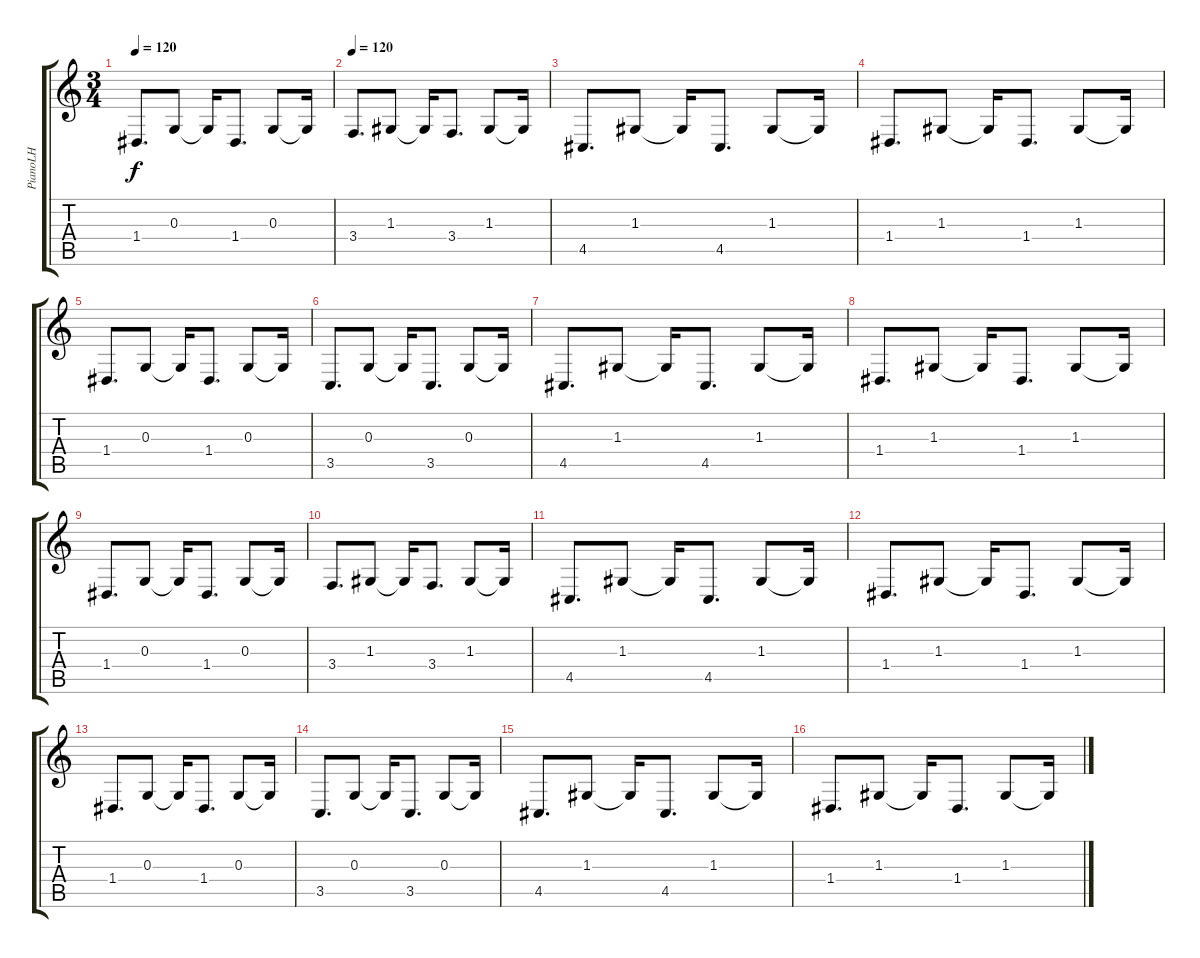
\track ("PianoLH" "PianoLH") {instrument electricgrandpiano}
\staff {score tabs}
\tuning (E4 B3 G3 D3 A2 Eb2) {hide}
\ts (3 4)
\tempo 120
\clef g2
\ks c
1.4.8{d dy f} 0.3.8 0.3{t}.16 1.4.8{d} 0.3.8 0.3{t}.16 |
\tempo 120
3.4.8{d} 1.3.8 1.3{t}.16 3.4.8{d} 1.3.8 1.3{t}.16 |
4.5.8{d} 1.3.8 1.3{t}.16 4.5.8{d} 1.3.8 1.3{t}.16 |
1.4.8{d} 1.3.8 1.3{t}.16 1.4.8{d} 1.3.8 1.3{t}.16 |
1.4.8{d} 0.3.8 0.3{t}.16 1.4.8{d} 0.3.8 0.3{t}.16 |
3.5.8{d} 0.3.8 0.3{t}.16 3.5.8{d} 0.3.8 0.3{t}.16 |
4.5.8{d} 1.3.8 1.3{t}.16 4.5.8{d} 1.3.8 1.3{t}.16 |
1.4.8{d} 1.3.8 1.3{t}.16 1.4.8{d} 1.3.8 1.3{t}.16 |
1.4.8{d} 0.3.8 0.3{t}.16 1.4.8{d} 0.3.8 0.3{t}.16 |
3.4.8{d} 1.3.8 1.3{t}.16 3.4.8{d} 1.3.8 1.3{t}.16 |
4.5.8{d} 1.3.8 1.3{t}.16 4.5.8{d} 1.3.8 1.3{t}.16 |
1.4.8{d} 1.3.8 1.3{t}.16 1.4.8{d} 1.3.8 1.3{t}.16 |
1.4.8{d} 0.3.8 0.3{t}.16 1.4.8{d} 0.3.8 0.3{t}.16 |
3.5.8{d} 0.3.8 0.3{t}.16 3.5.8{d} 0.3.8 0.3{t}.16 |
4.5.8{d} 1.3.8 1.3{t}.16 4.5.8{d} 1.3.8 1.3{t}.16 |
1.4.8{d} 1.3.8 1.3{t}.16 1.4.8{d} 1.3.8 1.3{t}.16
